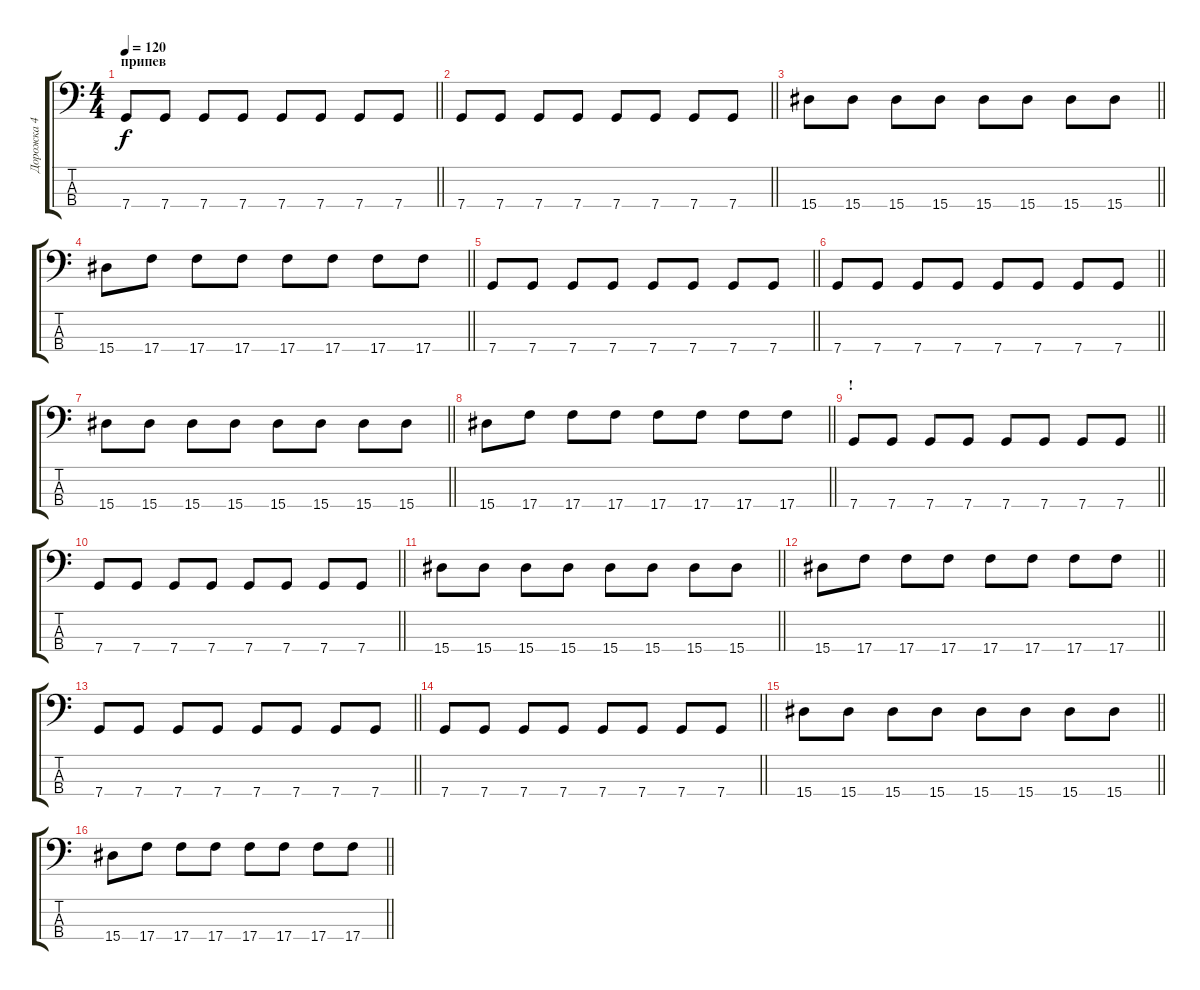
\track ("Дорожка 4" "Дорожка 4") {instrument electricbassfinger}
\staff {score tabs}
\tuning (F2 C2 G1 C1) {hide}
\ts (4 4)
\section ("" "припев ")
\tempo 120
\clef f4
\barLineRight lightlight
\ks c
7.4.8{dy f} 7.4.8 7.4.8 7.4.8 7.4.8 7.4.8 7.4.8 7.4.8 |
\barLineRight lightlight
7.4.8 7.4.8 7.4.8 7.4.8 7.4.8 7.4.8 7.4.8 7.4.8 |
\barLineRight lightlight
15.4.8 15.4.8 15.4.8 15.4.8 15.4.8 15.4.8 15.4.8 15.4.8 |
\barLineRight lightlight
15.4.8 17.4.8 17.4.8 17.4.8 17.4.8 17.4.8 17.4.8 17.4.8 |
\barLineRight lightlight
7.4.8 7.4.8 7.4.8 7.4.8 7.4.8 7.4.8 7.4.8 7.4.8 |
\barLineRight lightlight
7.4.8 7.4.8 7.4.8 7.4.8 7.4.8 7.4.8 7.4.8 7.4.8 |
\barLineRight lightlight
15.4.8 15.4.8 15.4.8 15.4.8 15.4.8 15.4.8 15.4.8 15.4.8 |
\barLineRight lightlight
15.4.8 17.4.8 17.4.8 17.4.8 17.4.8 17.4.8 17.4.8 17.4.8 |
\section ("" "!")
\barLineRight lightlight
7.4.8 7.4.8 7.4.8 7.4.8 7.4.8 7.4.8 7.4.8 7.4.8 |
\barLineRight lightlight
7.4.8 7.4.8 7.4.8 7.4.8 7.4.8 7.4.8 7.4.8 7.4.8 |
\barLineRight lightlight
15.4.8 15.4.8 15.4.8 15.4.8 15.4.8 15.4.8 15.4.8 15.4.8 |
\barLineRight lightlight
15.4.8 17.4.8 17.4.8 17.4.8 17.4.8 17.4.8 17.4.8 17.4.8 |
\barLineRight lightlight
7.4.8 7.4.8 7.4.8 7.4.8 7.4.8 7.4.8 7.4.8 7.4.8 |
\barLineRight lightlight
7.4.8 7.4.8 7.4.8 7.4.8 7.4.8 7.4.8 7.4.8 7.4.8 |
\barLineRight lightlight
15.4.8 15.4.8 15.4.8 15.4.8 15.4.8 15.4.8 15.4.8 15.4.8 |
\barLineRight lightlight
15.4.8 17.4.8 17.4.8 17.4.8 17.4.8 17.4.8 17.4.8 17.4.8
